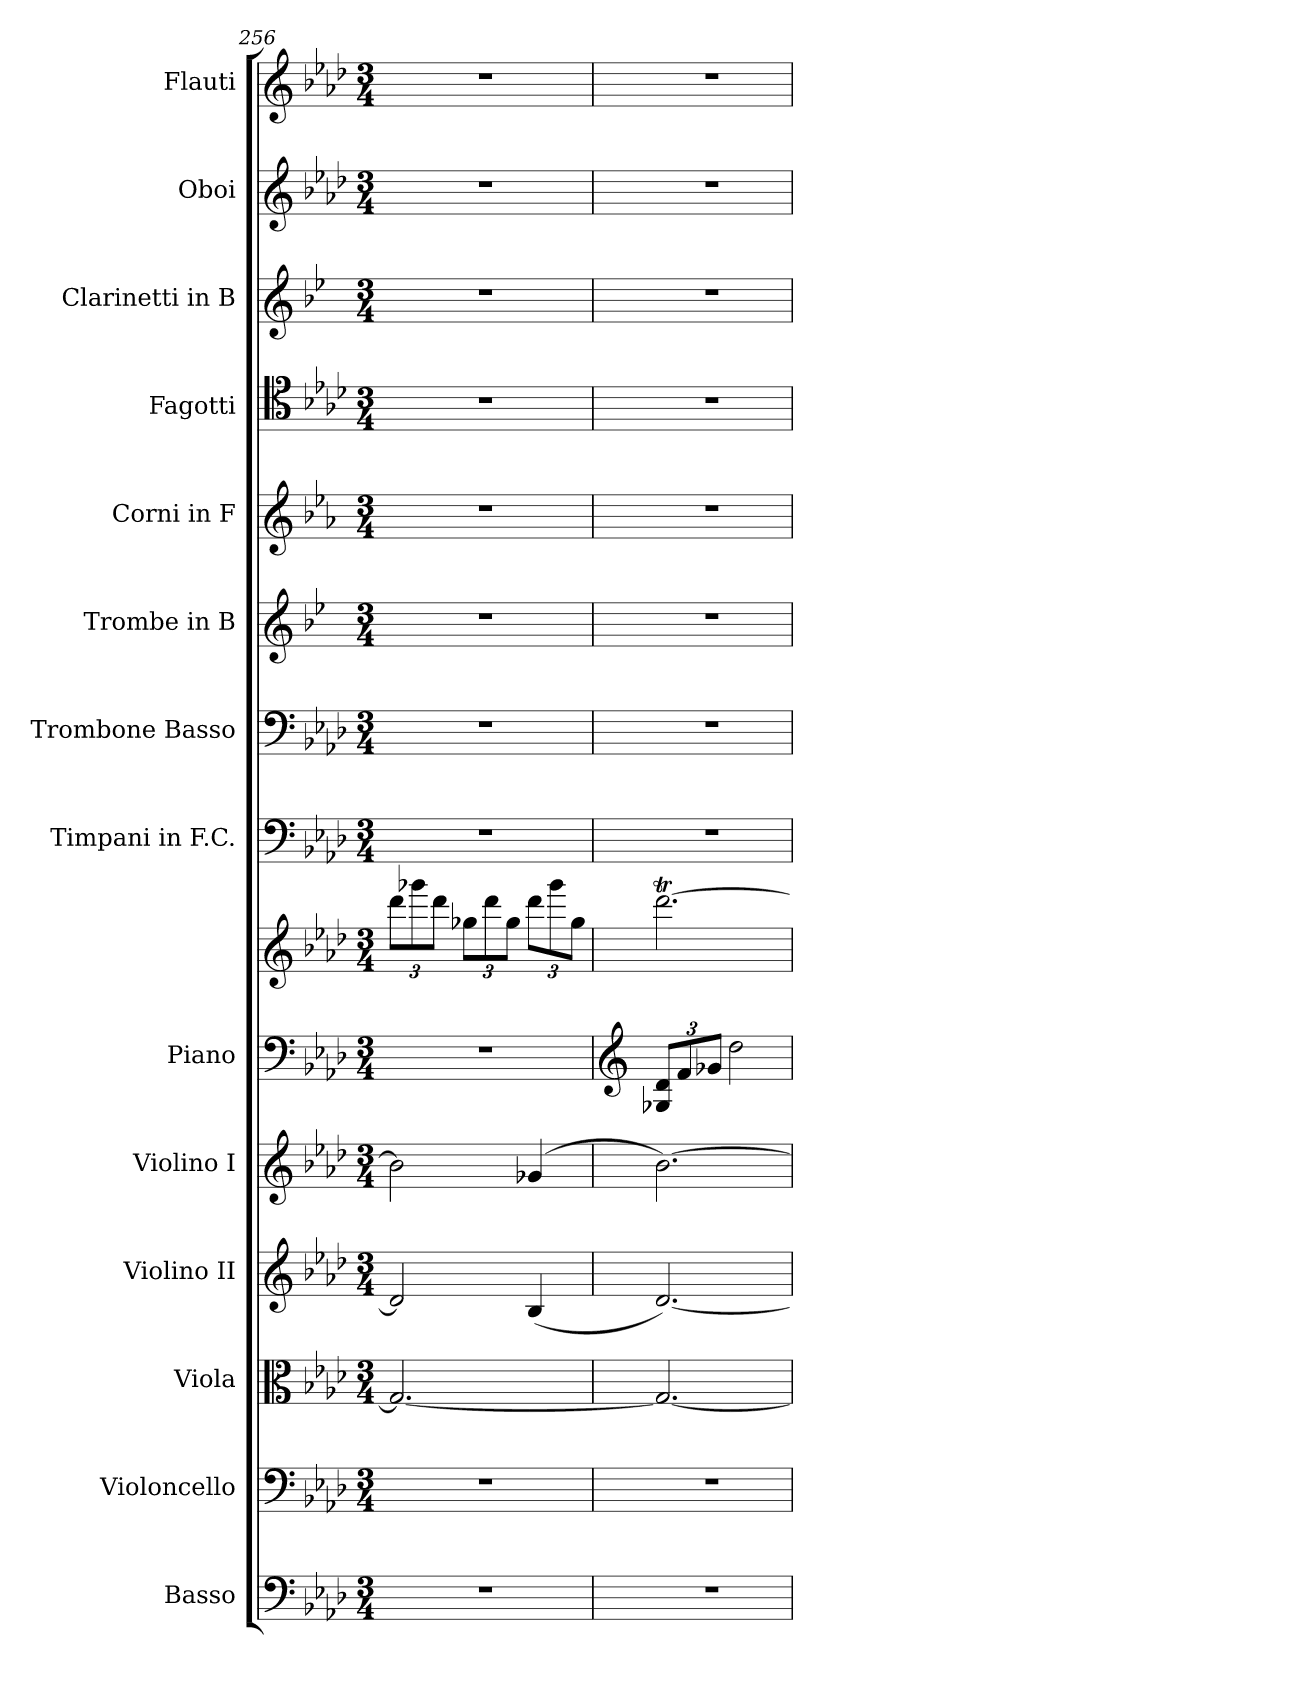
**kern	**kern	**kern	**kern	**kern	**kern	**kern	**kern	**kern	**kern	**kern	**kern	**kern	**kern	**kern
*part14	*part13	*part12	*part11	*part10	*part9	*part9	*part8	*part7	*part6	*part5	*part4	*part3	*part2	*part1
*staff15	*staff14	*staff13	*staff12	*staff11	*staff10	*staff9	*staff8	*staff7	*staff6	*staff5	*staff4	*staff3	*staff2	*staff1
*I"Basso	*I"Violoncello	*I"Viola	*I"Violino II	*I"Violino I	*I"Piano	*	*I"Timpani in F.C.	*I"Trombone Basso	*I"Trombe in B	*I"Corni in F	*I"Fagotti	*I"Clarinetti in B	*I"Oboi	*I"Flauti
*	*	*	*	*	*I'Pno.	*	*I'Timp.	*	*	*	*	*	*I'Ob.	*I'Fl.
*clefF4	*clefF4	*clefC3	*clefG2	*clefG2	*clefF4	*clefG2	*clefF4	*clefF4	*clefG2	*clefG2	*clefC4	*clefG2	*clefG2	*clefG2
*ITrd7c12	*	*	*	*	*	*	*	*	*ITrd1c2	*ITrd4c7	*	*ITrd1c2	*	*
*k[b-e-a-d-]	*k[b-e-a-d-]	*k[b-e-a-d-]	*k[b-e-a-d-]	*k[b-e-a-d-]	*k[b-e-a-d-]	*k[b-e-a-d-]	*k[b-e-a-d-]	*k[b-e-a-d-]	*k[b-e-a-d-]	*k[b-e-a-d-]	*k[b-e-a-d-]	*k[b-e-a-d-]	*k[b-e-a-d-]	*k[b-e-a-d-]
*M3/4	*M3/4	*M3/4	*M3/4	*M3/4	*M3/4	*M3/4	*M3/4	*M3/4	*M3/4	*M3/4	*M3/4	*M3/4	*M3/4	*M3/4
*	*	*	*	*	*	*Xbrackettup	*	*	*	*	*	*	*	*
=256	=256	=256	=256	=256	=256	=256	=256	=256	=256	=256	=256	=256	=256	=256
2.r	2.r	2.G-/_	2d-/]	2b-\]	2.r	12ddd-\L	2.r	2.r	2.r	2.r	2.r	2.r	2.r	2.r
.	.	.	.	.	.	12ggg-X\	.	.	.	.	.	.	.	.
.	.	.	.	.	.	12ddd-\J	.	.	.	.	.	.	.	.
.	.	.	.	.	.	12gg-X\L	.	.	.	.	.	.	.	.
.	.	.	.	.	.	12ddd-\	.	.	.	.	.	.	.	.
.	.	.	.	.	.	12gg-\J	.	.	.	.	.	.	.	.
.	.	.	(<4B-/	(<4g-X/	.	12ddd-\L	.	.	.	.	.	.	.	.
.	.	.	.	.	.	12ggg-\	.	.	.	.	.	.	.	.
.	.	.	.	.	.	12gg-\J	.	.	.	.	.	.	.	.
!!LO:LB:g=z
=257	=257	=257	=257	=257	=257	=257	=257	=257	=257	=257	=257	=257	=257	=257
*	*	*	*	*	*clefG2	*	*	*	*	*	*	*	*	*
*	*	*	*	*	*Xbrackettup	*	*	*	*	*	*	*	*	*
2.r	2.r	2.G-/_	[2.d-/)	[2.b-\)	12G-X/ 12d-/L	[2.ddd-T\	2.r	2.r	2.r	2.r	2.r	2.r	2.r	2.r
.	.	.	.	.	12f/	.	.	.	.	.	.	.	.	.
.	.	.	.	.	12g-X/J	.	.	.	.	.	.	.	.	.
.	.	.	.	.	2dd-\	.	.	.	.	.	.	.	.	.
=	=	=	=	=	=	=	=	=	=	=	=	=	=	=
*-	*-	*-	*-	*-	*-	*-	*-	*-	*-	*-	*-	*-	*-	*-
